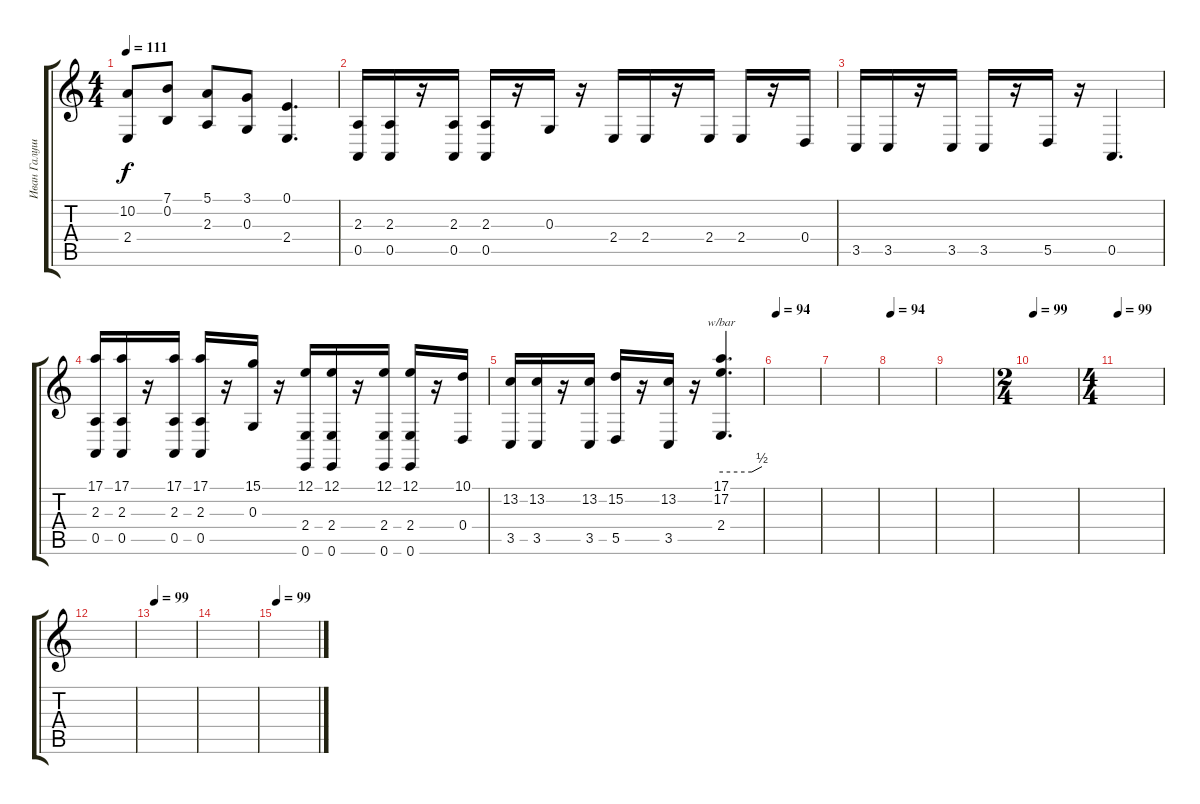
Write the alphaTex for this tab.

\track ("Иван Галушко" "Иван Галуш") {instrument trombone}
\staff {score tabs}
\tuning (E4 B3 G3 D3 A2 E2) {hide}
\ts (4 4)
\tempo 111
\clef g2
\ks c
(10.2 2.4).8{dy f} (7.1 0.2).8 (5.1 2.3).8 (3.1 0.3).8 (0.1 2.4).4{d} |
(2.3 0.5).16 (2.3 0.5).16 r.16 (2.3 0.5).16 (2.3 0.5).16 r.16 0.3.16 r.16 2.4.16 2.4.16 r.16 2.4.16 2.4.16 r.16 0.4.16 |
3.5.16 3.5.16 r.16 3.5.16 3.5.16 r.16 5.5.16 r.16 0.5.4{d} |
(17.1 2.3 0.5).16 (17.1 2.3 0.5).16 r.16 (17.1 2.3 0.5).16 (17.1 2.3 0.5).16 r.16 (15.1 0.3).16 r.16 (12.1 2.4 0.6).16 (12.1 2.4 0.6).16 r.16 (12.1 2.4 0.6).16 (12.1 2.4 0.6).16 r.16 (10.1 0.4).16 |
(13.2 3.5).16 (13.2 3.5).16 r.16 (13.2 3.5).16 (15.2 5.5).16 r.16 (13.2 3.5).16 r.16 (17.1 17.2 2.4).4{d tbe (custom default 0 0 45 0 60 2)} |
\tempo 94
|
|
\tempo 94
|
|
\ts (2 4)
\tempo 99
|
\ts (4 4)
\tempo 99
|
|
\tempo 99
|
|
\tempo 99
